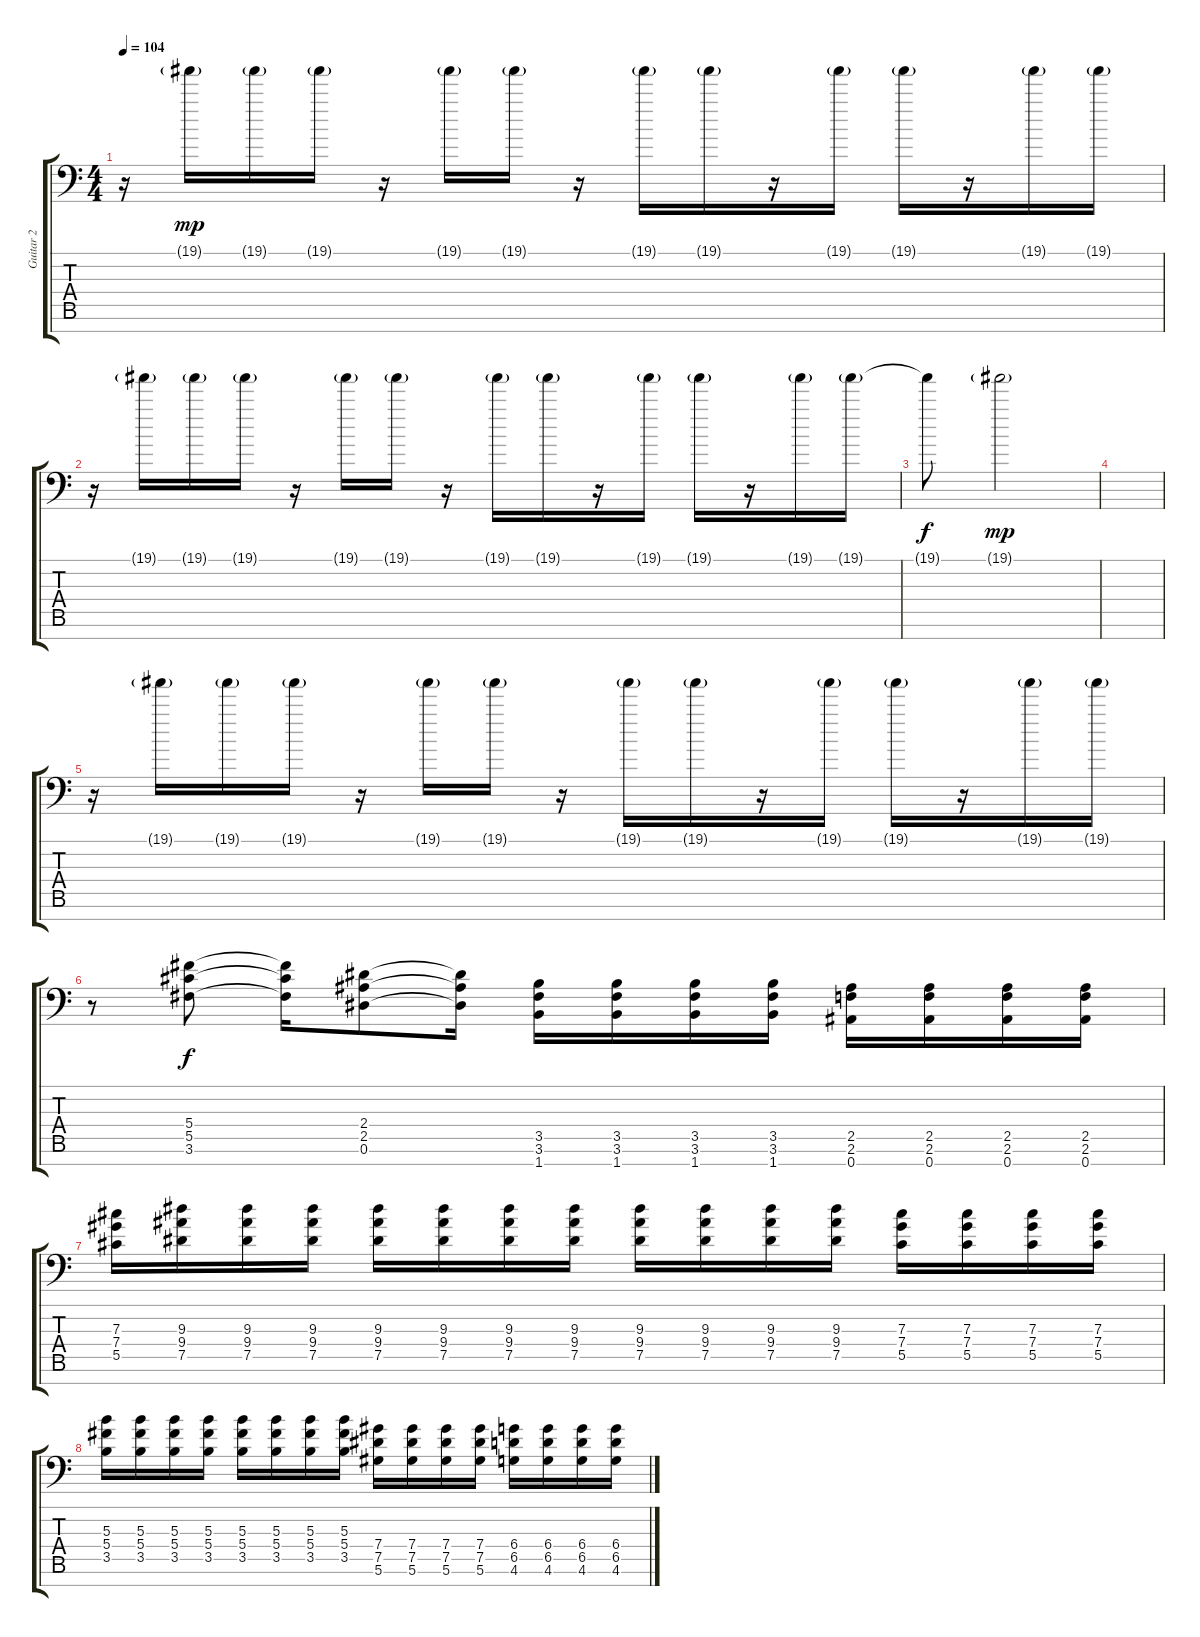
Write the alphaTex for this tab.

\track ("Guitar 2" "Guitar 2") {instrument distortionguitar}
\staff {score tabs}
\tuning (Eb4 Bb3 Gb3 Db3 Ab2 Eb2 Bb1) {hide}
\ts (4 4)
\tempo 104
\clef f4
\ks c
r.16{dy f} 19.1{g}.16{dy mp} 19.1{g}.16 19.1{g}.16 r.16 19.1{g}.16 19.1{g}.16 r.16 19.1{g}.16 19.1{g}.16 r.16 19.1{g}.16 19.1{g}.16 r.16 19.1{g}.16 19.1{g}.16 |
r.16 19.1{g}.16 19.1{g}.16 19.1{g}.16 r.16 19.1{g}.16 19.1{g}.16 r.16 19.1{g}.16 19.1{g}.16 r.16 19.1{g}.16 19.1{g}.16 r.16 19.1{g}.16 19.1{g}.16 |
19.1{t}.8{dy f} 19.1{g}.2{dy mp} |
|
r.16 19.1{g}.16 19.1{g}.16 19.1{g}.16 r.16 19.1{g}.16 19.1{g}.16 r.16 19.1{g}.16 19.1{g}.16 r.16 19.1{g}.16 19.1{g}.16 r.16 19.1{g}.16 19.1{g}.16 |
r.8 (5.4 5.5 3.6).8{dy f} (5.4{t} 5.5{t} 3.6{t}).16 (2.4 2.5 0.6).8 (2.4{t} 2.5{t} 0.6{t}).16 (3.5 3.6 1.7).16 (3.5 3.6 1.7).16 (3.5 3.6 1.7).16 (3.5 3.6 1.7).16 (2.5 2.6 0.7).16 (2.5 2.6 0.7).16 (2.5 2.6 0.7).16 (2.5 2.6 0.7).16 |
(7.3 7.4 5.5).16 (9.3 9.4 7.5).16 (9.3 9.4 7.5).16 (9.3 9.4 7.5).16 (9.3 9.4 7.5).16 (9.3 9.4 7.5).16 (9.3 9.4 7.5).16 (9.3 9.4 7.5).16 (9.3 9.4 7.5).16 (9.3 9.4 7.5).16 (9.3 9.4 7.5).16 (9.3 9.4 7.5).16 (7.3 7.4 5.5).16 (7.3 7.4 5.5).16 (7.3 7.4 5.5).16 (7.3 7.4 5.5).16 |
(5.3 5.4 3.5).16 (5.3 5.4 3.5).16 (5.3 5.4 3.5).16 (5.3 5.4 3.5).16 (5.3 5.4 3.5).16 (5.3 5.4 3.5).16 (5.3 5.4 3.5).16 (5.3 5.4 3.5).16 (7.4 7.5 5.6).16 (7.4 7.5 5.6).16 (7.4 7.5 5.6).16 (7.4 7.5 5.6).16 (6.4 6.5 4.6).16 (6.4 6.5 4.6).16 (6.4 6.5 4.6).16 (6.4 6.5 4.6).16
